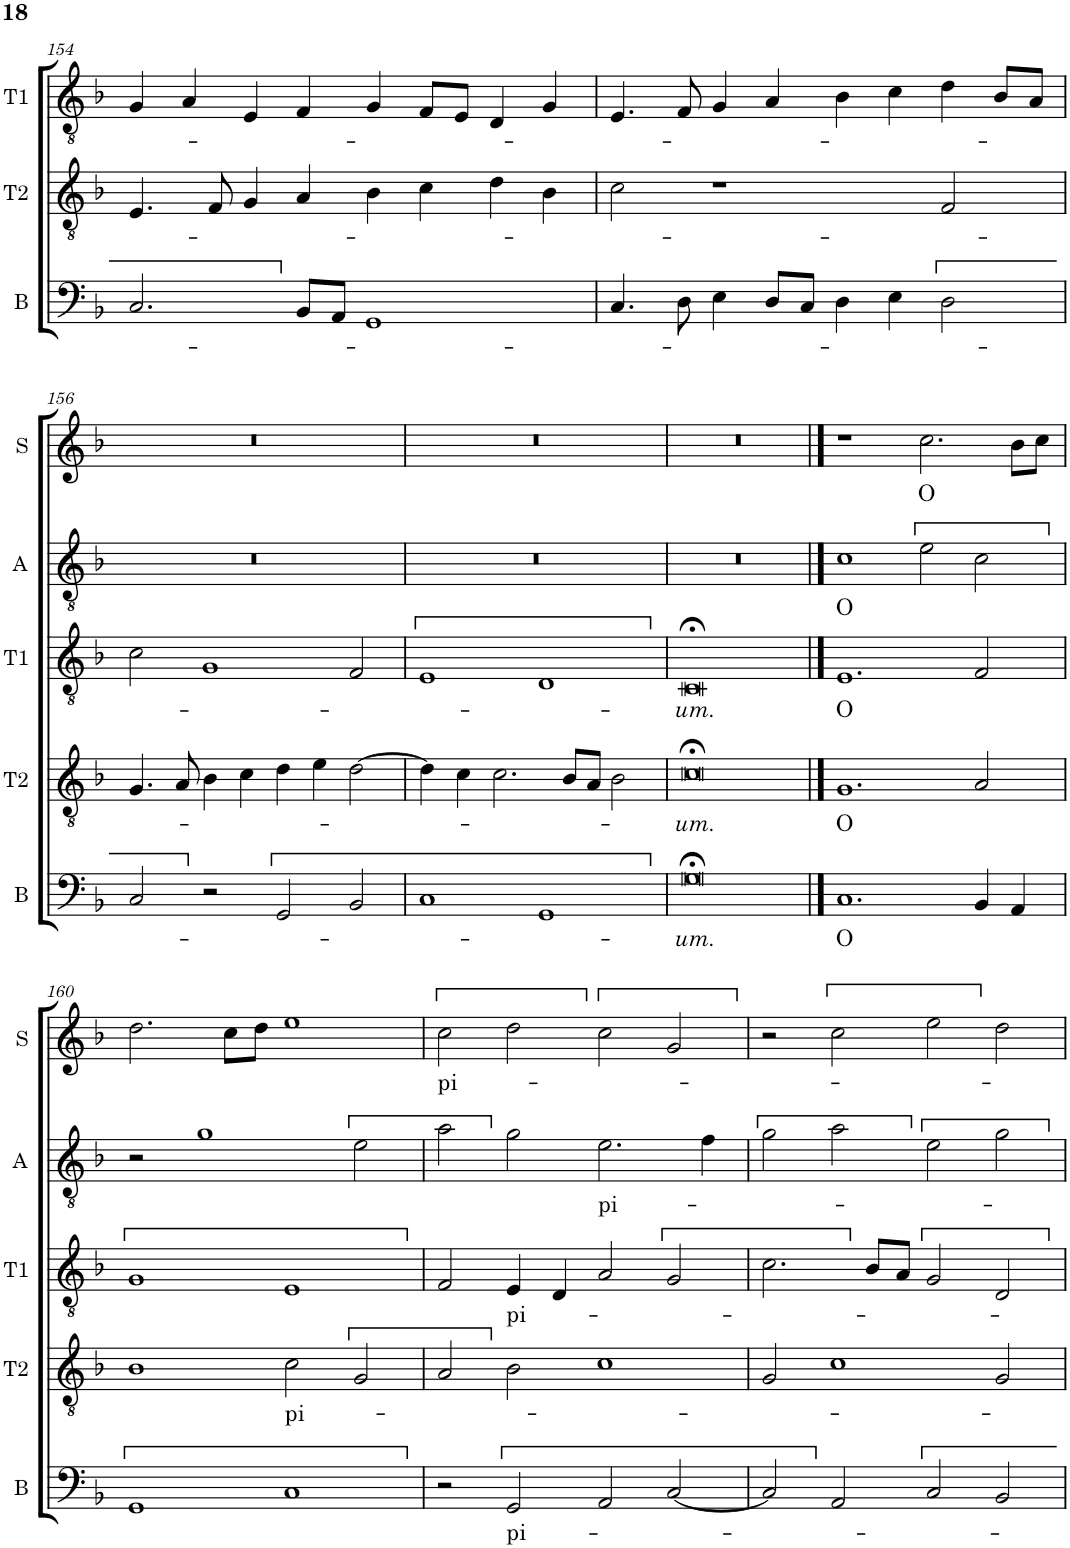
**kern	**text	**kern	**text	**kern	**text	**kern	**text	**kern	**text
*part5	*part5	*part4	*part4	*part3	*part3	*part2	*part2	*part1	*part1
*staff5	*staff5	*staff4	*staff4	*staff3	*staff3	*staff2	*staff2	*staff1	*staff1
*I"B	*	*I"T2	*	*I"T1	*	*I"A	*	*I"S	*
*I'B	*	*I'T2	*	*I'T1	*	*I'A	*	*I'S	*
!!LO:PB:g=z
*clefF4	*	*clefGv2	*	*clefGv2	*	*clefGv2	*	*clefG2	*
*k[b-]	*	*k[b-]	*	*k[b-]	*	*k[b-]	*	*k[b-]	*
*M4/2	*	*M4/2	*	*M4/2	*	*M4/2	*	*M4/2	*
=154	=154	=154	=154	=154	=154	=154	=154	=154	=154
2.C/	.	4.E/	.	4G/	.	0r	.	0r	.
.	.	.	.	4A/	.	.	.	.	.
.	.	8F/	.	.	.	.	.	.	.
.	.	4G/	.	4E/	.	.	.	.	.
8BB-/L	.	4A/	.	4F/	.	.	.	.	.
8AA/J	.	.	.	.	.	.	.	.	.
1GG	.	4B-\	.	4G/	.	.	.	.	.
.	.	4c\	.	8F/L	.	.	.	.	.
.	.	.	.	8E/J	.	.	.	.	.
.	.	4d\	.	4D/	.	.	.	.	.
.	.	4B-\	.	4G/	.	.	.	.	.
=155	=155	=155	=155	=155	=155	=155	=155	=155	=155
4.C/	.	2c\	.	4.E/	.	0r	.	0r	.
8D\	.	.	.	8F/	.	.	.	.	.
4E\	.	1r	.	4G/	.	.	.	.	.
8D/L	.	.	.	4A/	.	.	.	.	.
8C/J	.	.	.	.	.	.	.	.	.
4D\	.	.	.	4B-\	.	.	.	.	.
4E\	.	.	.	4c\	.	.	.	.	.
2D\	.	2F/	.	4d\	.	.	.	.	.
.	.	.	.	8B-/L	.	.	.	.	.
.	.	.	.	8A/J	.	.	.	.	.
!!LO:LB:g=z
=156	=156	=156	=156	=156	=156	=156	=156	=156	=156
2C/	.	4.G/	.	2c\	.	0r	.	0r	.
.	.	8A/	.	.	.	.	.	.	.
2r	.	4B-\	.	1G	.	.	.	.	.
.	.	4c\	.	.	.	.	.	.	.
2GG/	.	4d\	.	.	.	.	.	.	.
.	.	4e\	.	.	.	.	.	.	.
2BB-/	.	[2d\	.	2F/	.	.	.	.	.
=157	=157	=157	=157	=157	=157	=157	=157	=157	=157
1C	.	4d\]	.	1E	.	0r	.	0r	.
.	.	4c\	.	.	.	.	.	.	.
.	.	2.c\	.	.	.	.	.	.	.
1GG	.	.	.	1D	.	.	.	.	.
.	.	8B-/L	.	.	.	.	.	.	.
.	.	8A/J	.	.	.	.	.	.	.
.	.	2B-\	.	.	.	.	.	.	.
=158	=158	=158	=158	=158	=158	=158	=158	=158	=158
!	!LO:LY:b	!	!LO:LY:b	!	!LO:LY:b	!	!	!	!
0G;<	-um.	0c;<	-um.	0C;<	-um.	0r	.	0r	.
==159	==159	==159	==159	==159	==159	==159	==159	==159	==159
!	!LO:LY:b	!	!LO:LY:b	!	!LO:LY:b	!	!LO:LY:b	!	!
1.C	O	1.G	O	1.E	O	1c	O	1r	.
!	!	!	!	!	!	!	!	!	!LO:LY:b
.	.	.	.	.	.	2e\	.	2.cc\	O
4BB-/	.	2A/	.	2F/	.	2c\	.	.	.
4AA/	.	.	.	.	.	.	.	8b-\L	.
.	.	.	.	.	.	.	.	8cc\J	.
!!LO:LB:g=z
=160	=160	=160	=160	=160	=160	=160	=160	=160	=160
1GG	.	1B-	.	1G	.	2r	.	2.dd\	.
.	.	.	.	.	.	1g	.	.	.
.	.	.	.	.	.	.	.	8cc\L	.
.	.	.	.	.	.	.	.	8dd\J	.
!	!	!	!LO:LY:b	!	!	!	!	!	!
1C	.	2c\	pi-	1E	.	.	.	1ee	.
.	.	2G/	.	.	.	2e\	.	.	.
=161	=161	=161	=161	=161	=161	=161	=161	=161	=161
!	!	!	!	!	!	!	!	!	!LO:LY:b
2r	.	2A/	.	2F/	.	2a\	.	2cc\	pi-
!	!LO:LY:b	!	!	!	!LO:LY:b	!	!	!	!
2GG/	pi-	2B-\	.	4E/	pi-	2g\	.	2dd\	.
.	.	.	.	4D/	.	.	.	.	.
!	!	!	!	!	!	!	!LO:LY:b	!	!
2AA/	.	1c	.	2A/	.	2.e\	pi-	2cc\	.
[2C/	.	.	.	2G/	.	.	.	2g/	.
.	.	.	.	.	.	4f\	.	.	.
=162	=162	=162	=162	=162	=162	=162	=162	=162	=162
2C/]	.	2G/	.	2.c\	.	2g\	.	2r	.
2AA/	.	1c	.	.	.	2a\	.	2cc\	.
.	.	.	.	8B-/L	.	.	.	.	.
.	.	.	.	8A/J	.	.	.	.	.
2C/	.	.	.	2G/	.	2e\	.	2ee\	.
2BB-/	.	2G/	.	2D/	.	2g\	.	2dd\	.
=	=	=	=	=	=	=	=	=	=
*-	*-	*-	*-	*-	*-	*-	*-	*-	*-
